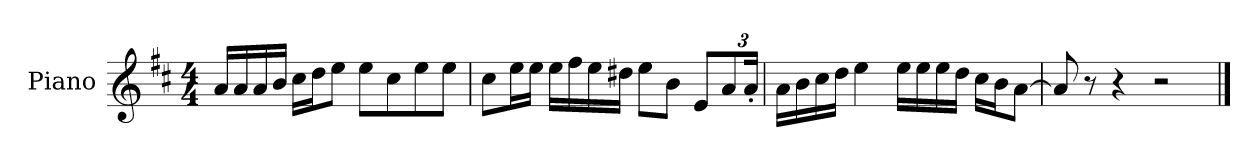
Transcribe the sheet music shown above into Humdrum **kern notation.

**kern
*part1
*staff1
*I"Piano
*I'P-no
*clefG2
*k[f#c#]
*M4/4
*MM90
=1
16a/LL
16a/
16a/
16b/JJ
16cc#\LL
16dd\J
8ee\J
8ee\L
8cc#\
8ee\
8ee\J
=2
8cc#\L
16ee\L
16ee\JJ
16ee\LL
16ff#\
16ee\
16dd#X\JJ
8ee\L
8b\J
8e/L
*Xbrackettup
12a/
24a'/Jk
=3
16a\LL
16b\
16cc#\
16dd\JJ
4ee\
16ee\LL
16ee\
16ee\
16dd\JJ
16cc#\LL
16b\J
[8a\J
=4
8a/]
8r
4r
2r
==
*-
